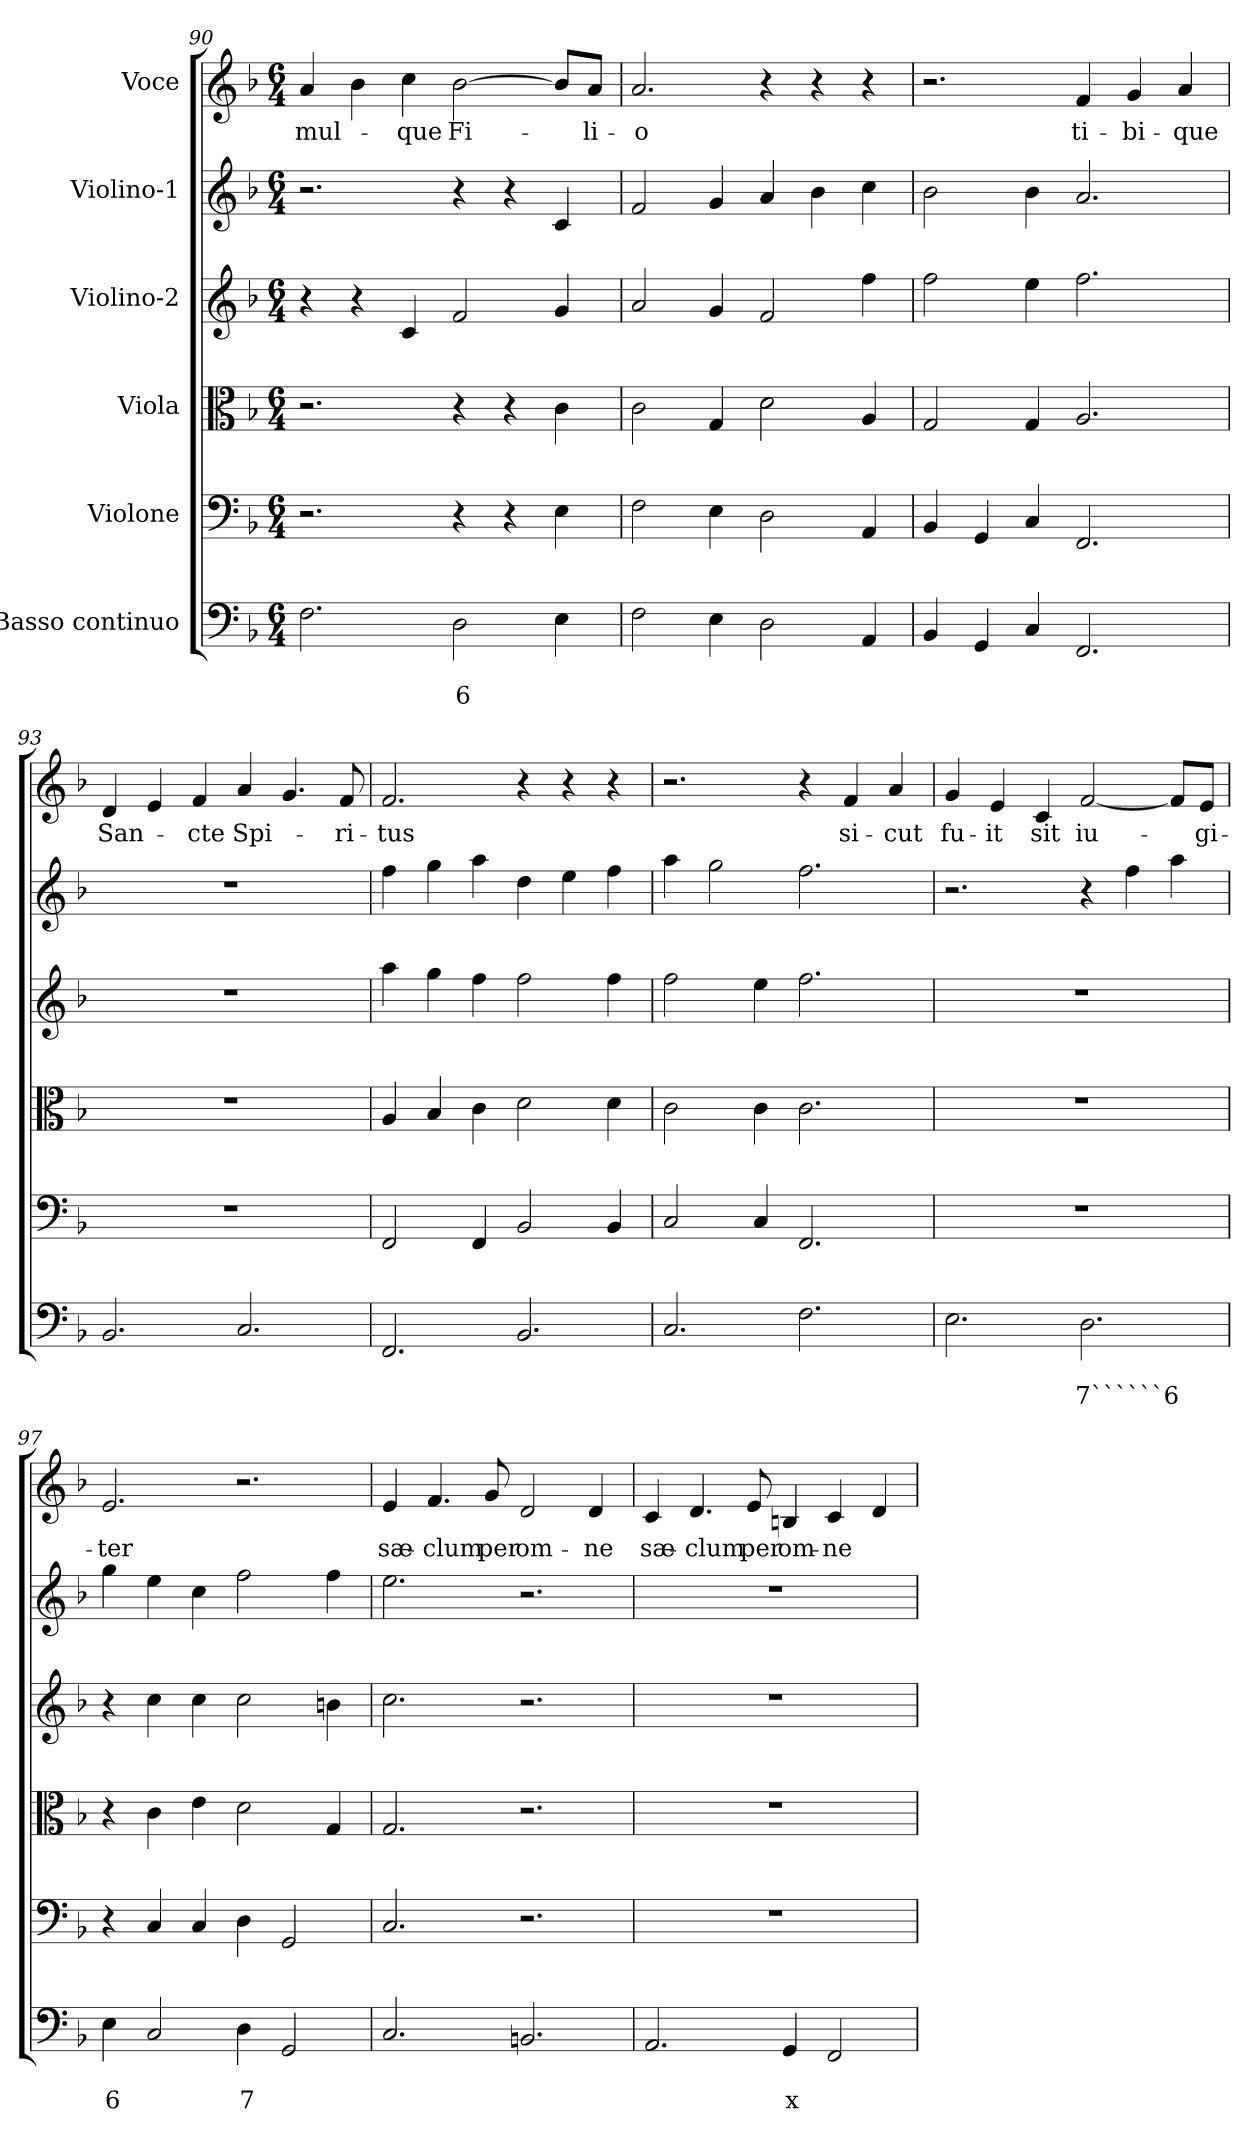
**kern	**text	**text	**kern	**kern	**kern	**kern	**kern	**text
*part6	*part6	*part6	*part5	*part4	*part3	*part2	*part1	*part1
*staff6	*staff6	*staff6	*staff5	*staff4	*staff3	*staff2	*staff1	*staff1
*I"Basso continuo	*	*	*I"Violone	*I"Viola	*I"Violino-2	*I"Violino-1	*I"Voce	*
*clefF4	*	*	*clefF4	*clefC3	*clefG2	*clefG2	*clefG2	*
*k[b-]	*	*	*k[b-]	*k[b-]	*k[b-]	*k[b-]	*k[b-]	*
*F:	*	*	*F:	*F:	*F:	*F:	*F:	*
*M6/4	*	*	*M6/4	*M6/4	*M6/4	*M6/4	*M6/4	*
=90	=90	=90	=90	=90	=90	=90	=90	=90
!	!	!	!	!	!	!	!	!LO:LY:b
2.F\	.	.	2.r	2.r	4r	2.r	4a/	-mul-
.	.	.	.	.	4r	.	4b-\	.
!	!	!	!	!	!	!	!	!LO:LY:b
.	.	.	.	.	4c/	.	4cc\	-que
!	!	!LO:LY:b	!	!	!	!	!	!LO:LY:b
2D\	.	6	4r	4r	2f/	4r	[2b-\	Fi-
.	.	.	4r	4r	.	4r	.	.
4E\	.	.	4E\	4c\	4g/	4c/	8b-/L]	.
!	!	!	!	!	!	!	!	!LO:LY:b
.	.	.	.	.	.	.	8a/J	-li-
=91	=91	=91	=91	=91	=91	=91	=91	=91
!	!	!	!	!	!	!	!	!LO:LY:b
2F\	.	.	2F\	2c\	2a/	2f/	2.a/	-o
4E\	.	.	4E\	4G/	4g/	4g/	.	.
2D\	.	.	2D\	2d\	2f/	4a/	4r	.
.	.	.	.	.	.	4b-\	4r	.
4AA/	.	.	4AA/	4A/	4ff\	4cc\	4r	.
=92	=92	=92	=92	=92	=92	=92	=92	=92
4BB-/	.	.	4BB-/	2G/	2ff\	2b-\	2.r	.
4GG/	.	.	4GG/	.	.	.	.	.
4C/	.	.	4C/	4G/	4ee\	4b-\	.	.
!	!	!	!	!	!	!	!	!LO:LY:b
2.FF/	.	.	2.FF/	2.A/	2.ff\	2.a/	4f/	ti-
!	!	!	!	!	!	!	!	!LO:LY:b
.	.	.	.	.	.	.	4g/	-bi-
!	!	!	!	!	!	!	!	!LO:LY:b
.	.	.	.	.	.	.	4a/	-que
=93	=93	=93	=93	=93	=93	=93	=93	=93
!	!	!	!	!	!	!	!	!LO:LY:b
2.BB-/	.	.	1.r	1.r	1.r	1.r	4d/	San-
.	.	.	.	.	.	.	4e/	.
!	!	!	!	!	!	!	!	!LO:LY:b
.	.	.	.	.	.	.	4f/	-cte
!	!	!	!	!	!	!	!	!LO:LY:b
2.C/	.	.	.	.	.	.	4a/	Spi-
.	.	.	.	.	.	.	4.g/	.
!	!	!	!	!	!	!	!	!LO:LY:b
.	.	.	.	.	.	.	8f/	-ri-
!!LO:PB:g=z
=94	=94	=94	=94	=94	=94	=94	=94	=94
!	!	!	!	!	!	!	!	!LO:LY:b
2.FF/	.	.	2FF/	4A/	4aa\	4ff\	2.f/	-tus
.	.	.	.	4B-/	4gg\	4gg\	.	.
.	.	.	4FF/	4c\	4ff\	4aa\	.	.
2.BB-/	.	.	2BB-/	2d\	2ff\	4dd\	4r	.
.	.	.	.	.	.	4ee\	4r	.
.	.	.	4BB-/	4d\	4ff\	4ff\	4r	.
=95	=95	=95	=95	=95	=95	=95	=95	=95
2.C/	.	.	2C/	2c\	2ff\	4aa\	2.r	.
.	.	.	.	.	.	2gg\	.	.
.	.	.	4C/	4c\	4ee\	.	.	.
2.F\	.	.	2.FF/	2.c\	2.ff\	2.ff\	4r	.
!	!	!	!	!	!	!	!	!LO:LY:b
.	.	.	.	.	.	.	4f/	si-
!	!	!	!	!	!	!	!	!LO:LY:b
.	.	.	.	.	.	.	4a/	-cut
=96	=96	=96	=96	=96	=96	=96	=96	=96
!	!	!	!	!	!	!	!	!LO:LY:b
2.E\	.	.	1.r	1.r	1.r	2.r	4g/	fu-
!	!	!	!	!	!	!	!	!LO:LY:b
.	.	.	.	.	.	.	4e/	-it
!	!	!	!	!	!	!	!	!LO:LY:b
.	.	.	.	.	.	.	4c/	sit
!	!	!LO:LY:b	!	!	!	!	!	!LO:LY:b
2.D\	.	7``````6	.	.	.	4r	[2f/	iu-
.	.	.	.	.	.	4ff\	.	.
.	.	.	.	.	.	4aa\	8f/L]	.
!	!	!	!	!	!	!	!	!LO:LY:b
.	.	.	.	.	.	.	8e/J	-gi-
=97	=97	=97	=97	=97	=97	=97	=97	=97
!	!	!LO:LY:b	!	!	!	!	!	!LO:LY:b
4E\	.	6	4r	4r	4r	4gg\	2.e/	-ter
2C/	.	.	4C/	4c\	4cc\	4ee\	.	.
.	.	.	4C/	4e\	4cc\	4cc\	.	.
!	!	!LO:LY:b	!	!	!	!	!	!
4D\	.	7	4D\	2d\	2cc\	2ff\	2.r	.
2GG/	.	.	2GG/	.	.	.	.	.
.	.	.	.	4G/	4bn\	4ff\	.	.
=98	=98	=98	=98	=98	=98	=98	=98	=98
!	!	!	!	!	!	!	!	!LO:LY:b
2.C/	.	.	2.C/	2.G/	2.cc\	2.ee\	4e/	sæ-
!	!	!	!	!	!	!	!	!LO:LY:b
.	.	.	.	.	.	.	4.f/	-clum
!	!	!	!	!	!	!	!	!LO:LY:b
.	.	.	.	.	.	.	8g/	per
!	!	!	!	!	!	!	!	!LO:LY:b
2.BBn/	.	.	2.r	2.r	2.r	2.r	2d/	om-
!	!	!	!	!	!	!	!	!LO:LY:b
.	.	.	.	.	.	.	4d/	-ne
!!LO:LB:g=z
=99	=99	=99	=99	=99	=99	=99	=99	=99
!	!	!	!	!	!	!	!	!LO:LY:b
2.AA/	.	.	1.r	1.r	1.r	1.r	4c/	sæ-
!	!	!	!	!	!	!	!	!LO:LY:b
.	.	.	.	.	.	.	4.d/	-clum
!	!	!	!	!	!	!	!	!LO:LY:b
.	.	.	.	.	.	.	8e/	per
!	!	!LO:LY:b	!	!	!	!	!	!LO:LY:b
4GG/	.	x	.	.	.	.	4Bn/	om-
!	!	!	!	!	!	!	!	!LO:LY:b
2FF/	.	.	.	.	.	.	4c/	-ne
.	.	.	.	.	.	.	4d/	.
=	=	=	=	=	=	=	=	=
*-	*-	*-	*-	*-	*-	*-	*-	*-
